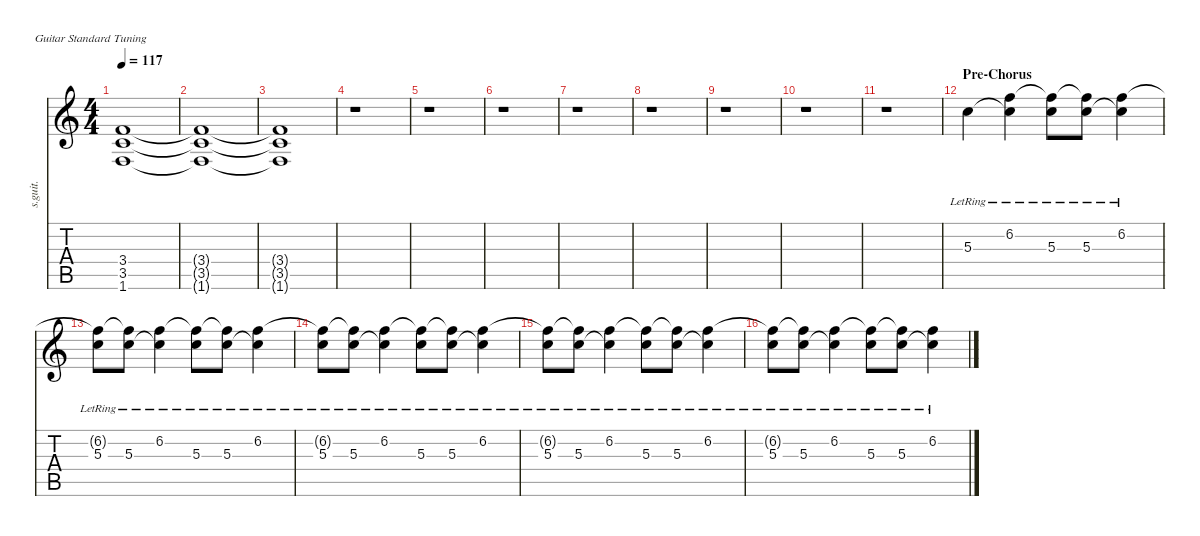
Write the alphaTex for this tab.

\defaultSystemsLayout 4
\hideDynamics
\bracketExtendMode nobrackets
\track ("Kurt Cobain " "s.guit.") {instrument distortionguitar}
\staff {score tabs}
\tuning (E4 B3 G3 D3 A2 E2)
\ts (4 4)
\tempo 117
\clef g2
\ks c
(3.4{t} 3.5{t} 1.6{t}).1{lyrics (0 "") lyrics (1 "") lyrics (2 "") lyrics (3 "") lyrics (4 "") dy f} |
(3.4{t} 3.5{t} 1.6{t}).1{lyrics (0 "") lyrics (1 "") lyrics (2 "") lyrics (3 "") lyrics (4 "")} |
(3.4{t} 3.5{t} 1.6{t}).1{lyrics (0 "") lyrics (1 "") lyrics (2 "") lyrics (3 "") lyrics (4 "")} |
r.1 |
r.1 |
r.1 |
r.1 |
r.1 |
r.1 |
r.1 |
r.1 |
\section ("" "Pre-Chorus")
5.3{lr}.4{lyrics (0 "") lyrics (1 "") lyrics (2 "") lyrics (3 "") lyrics (4 "") dy mf} (6.2{lr} 5.3{lr t}).4{lyrics (0 "") lyrics (1 "") lyrics (2 "") lyrics (3 "") lyrics (4 "")} (6.2{lr t} 5.3{lr}).8{lyrics (0 "") lyrics (1 "") lyrics (2 "") lyrics (3 "") lyrics (4 "") dy f} (6.2{lr t} 5.3{lr}).8{lyrics (0 "") lyrics (1 "") lyrics (2 "") lyrics (3 "") lyrics (4 "")} (6.2{lr} 5.3{lr t}).4{lyrics (0 "") lyrics (1 "") lyrics (2 "") lyrics (3 "") lyrics (4 "") dy mf} |
(6.2{lr t} 5.3{lr}).8{lyrics (0 "") lyrics (1 "") lyrics (2 "") lyrics (3 "") lyrics (4 "") dy f} (6.2{lr t} 5.3{lr}).8{lyrics (0 "") lyrics (1 "") lyrics (2 "") lyrics (3 "") lyrics (4 "")} (6.2{lr} 5.3{lr t}).4{lyrics (0 "") lyrics (1 "") lyrics (2 "") lyrics (3 "") lyrics (4 "") dy mf} (6.2{lr t} 5.3{lr}).8{lyrics (0 "") lyrics (1 "") lyrics (2 "") lyrics (3 "") lyrics (4 "") dy f} (6.2{lr t} 5.3{lr}).8{lyrics (0 "") lyrics (1 "") lyrics (2 "") lyrics (3 "") lyrics (4 "")} (6.2{lr} 5.3{lr t}).4{lyrics (0 "") lyrics (1 "") lyrics (2 "") lyrics (3 "") lyrics (4 "") dy mf} |
(6.2{lr t} 5.3{lr}).8{lyrics (0 "") lyrics (1 "") lyrics (2 "") lyrics (3 "") lyrics (4 "") dy f} (6.2{lr t} 5.3{lr}).8{lyrics (0 "") lyrics (1 "") lyrics (2 "") lyrics (3 "") lyrics (4 "")} (6.2{lr} 5.3{lr t}).4{lyrics (0 "") lyrics (1 "") lyrics (2 "") lyrics (3 "") lyrics (4 "") dy mf} (6.2{lr t} 5.3{lr}).8{lyrics (0 "") lyrics (1 "") lyrics (2 "") lyrics (3 "") lyrics (4 "") dy f} (6.2{lr t} 5.3{lr}).8{lyrics (0 "") lyrics (1 "") lyrics (2 "") lyrics (3 "") lyrics (4 "")} (6.2{lr} 5.3{lr t}).4{lyrics (0 "") lyrics (1 "") lyrics (2 "") lyrics (3 "") lyrics (4 "") dy mf} |
(6.2{lr t} 5.3{lr}).8{lyrics (0 "") lyrics (1 "") lyrics (2 "") lyrics (3 "") lyrics (4 "") dy f} (6.2{lr t} 5.3{lr}).8{lyrics (0 "") lyrics (1 "") lyrics (2 "") lyrics (3 "") lyrics (4 "")} (6.2{lr} 5.3{lr t}).4{lyrics (0 "") lyrics (1 "") lyrics (2 "") lyrics (3 "") lyrics (4 "") dy mf} (6.2{lr t} 5.3{lr}).8{lyrics (0 "") lyrics (1 "") lyrics (2 "") lyrics (3 "") lyrics (4 "") dy f} (6.2{lr t} 5.3{lr}).8{lyrics (0 "") lyrics (1 "") lyrics (2 "") lyrics (3 "") lyrics (4 "")} (6.2{lr} 5.3{lr t}).4{lyrics (0 "") lyrics (1 "") lyrics (2 "") lyrics (3 "") lyrics (4 "") dy mf} |
(6.2{lr t} 5.3{lr}).8{lyrics (0 "") lyrics (1 "") lyrics (2 "") lyrics (3 "") lyrics (4 "") dy f} (6.2{lr t} 5.3{lr}).8{lyrics (0 "") lyrics (1 "") lyrics (2 "") lyrics (3 "") lyrics (4 "")} (6.2{lr} 5.3{lr t}).4{lyrics (0 "") lyrics (1 "") lyrics (2 "") lyrics (3 "") lyrics (4 "") dy mf} (6.2{lr t} 5.3{lr}).8{lyrics (0 "") lyrics (1 "") lyrics (2 "") lyrics (3 "") lyrics (4 "") dy f} (6.2{lr t} 5.3{lr}).8{lyrics (0 "") lyrics (1 "") lyrics (2 "") lyrics (3 "") lyrics (4 "")} (6.2{lr} 5.3{lr t}).4{lyrics (0 "") lyrics (1 "") lyrics (2 "") lyrics (3 "") lyrics (4 "") dy mf}
